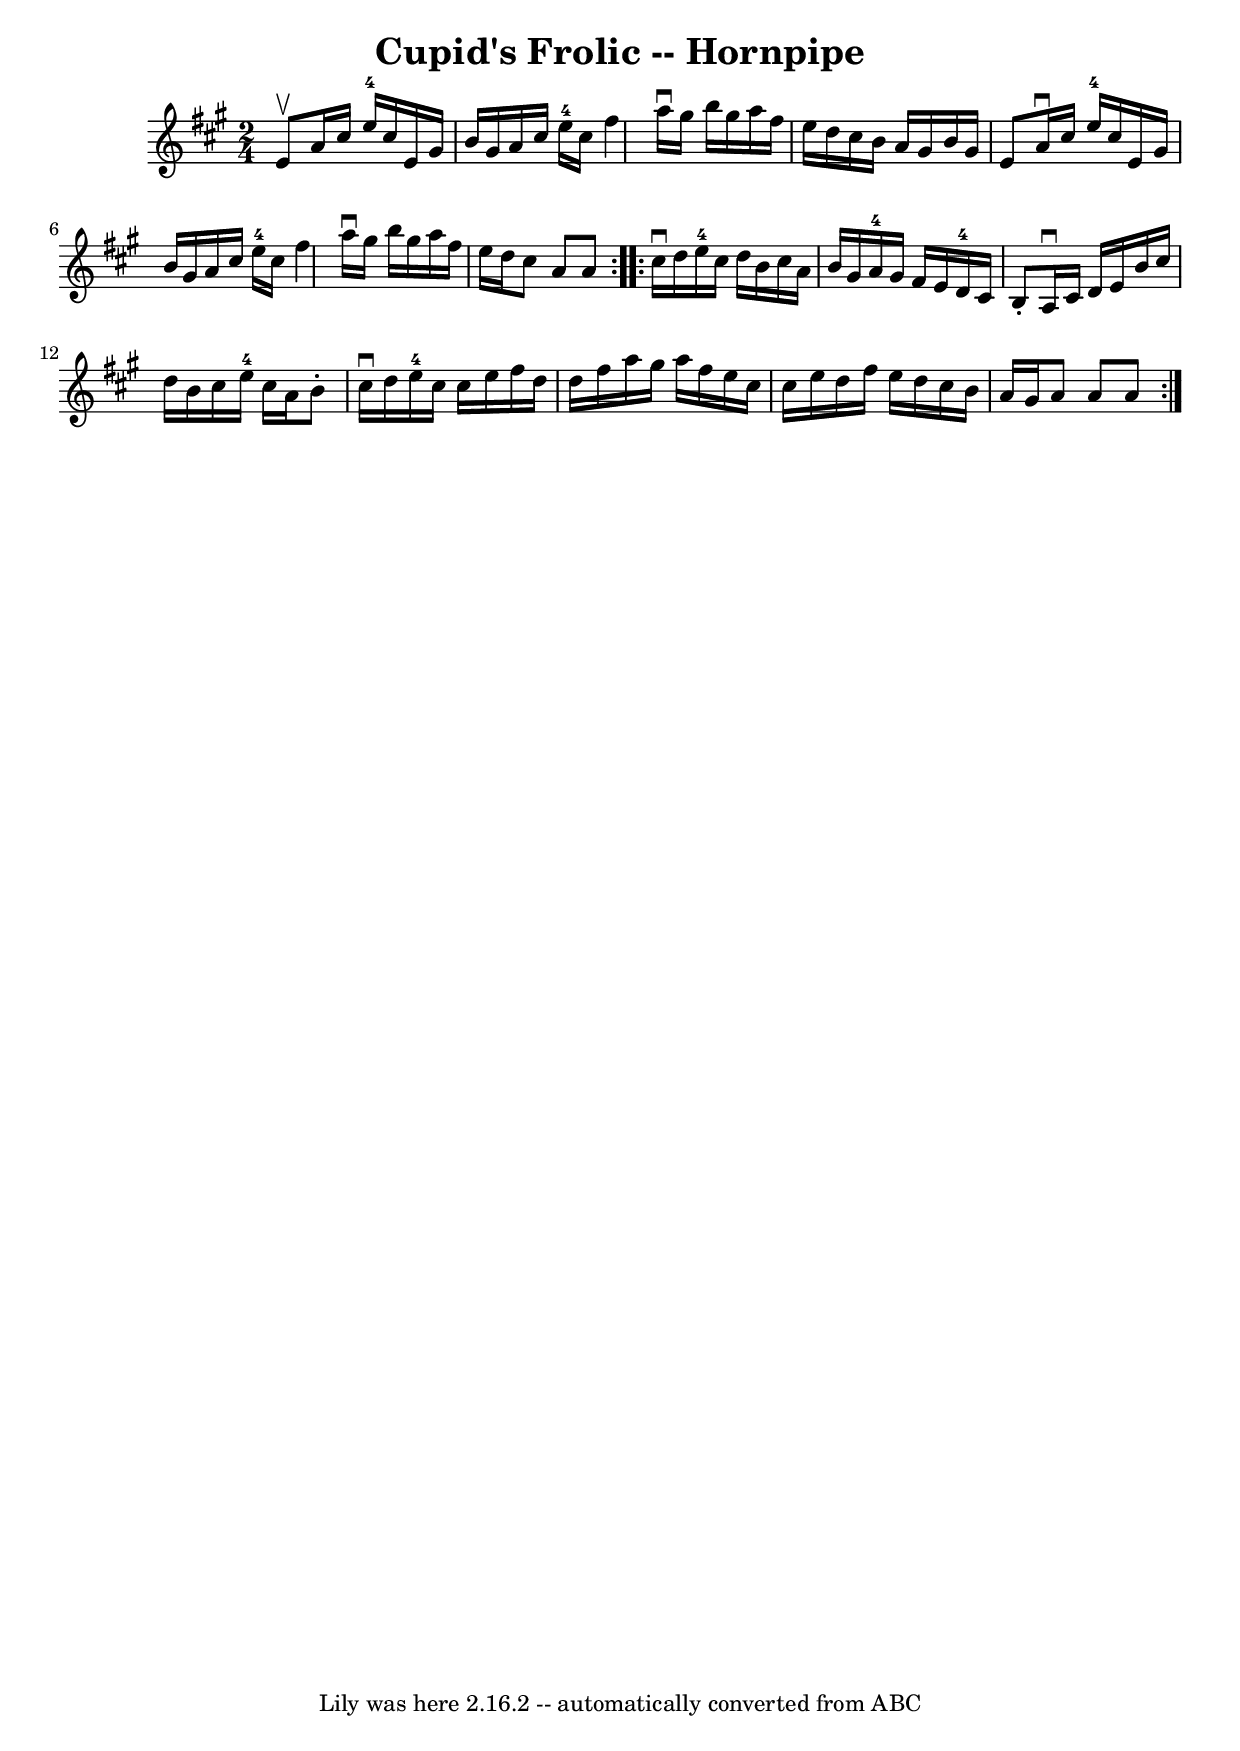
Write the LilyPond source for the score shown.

\version "2.7.40"
\include "Mammoth.ily"
\header {
	book = "Cole's 1000 Fiddle Tunes"
	crossRefNumber = "1"
	footnotes = ""
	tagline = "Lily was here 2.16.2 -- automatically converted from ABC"
	title = "Cupid's Frolic -- Hornpipe"
}
voicedefault =  {
\set Score.defaultBarType = "empty"

\repeat volta 2 {
\time 2/4 \key a \major e'8^\upbow |
 a'16 cis''16 e''16-4  
 cis''16 e'16 gis'16 b'16 gis'16  |
 a'16 cis''16    
e''16-4 cis''16 fis''4  |
 a''16^\downbow gis''16 b''16   
 gis''16 a''16 fis''16 e''16 d''16  |
 cis''16 b'16    
a'16 gis'16 b'16 gis'16 e'8  |
 a'16^\downbow cis''16  
 e''16-4 cis''16 e'16 gis'16 b'16 gis'16  |
 a'16    
cis''16 e''16-4 cis''16 fis''4  |
 a''16^\downbow gis''16 
 b''16 gis''16 a''16 fis''16 e''16 d''16  |
 cis''8    
a'8 a'8  }     \repeat volta 2 { cis''16^\downbow d''16  |
   
e''16-4 cis''16 d''16 b'16 cis''16 a'16 b'16 gis'16  
|
 a'16-4 gis'16 fis'16 e'16 d'16-4 cis'16 b8 
-. |
 a16^\downbow cis'16 d'16 e'16 b'16 cis''16    
d''16 b'16  |
 cis''16 e''16-4 cis''16 a'16 b'8 -.   
cis''16^\downbow d''16  |
 e''16-4 cis''16 cis''16    
e''16 fis''16 d''16 d''16 fis''16  |
 a''16 gis''16    
a''16 fis''16 e''16 cis''16 cis''16 e''16  |
 d''16    
fis''16 e''16 d''16 cis''16 b'16 a'16 gis'16  |
 a'8  
 a'8 a'8  }   
}

\score{
    <<

	\context Staff="default"
	{
	    \voicedefault 
	}

    >>
	\layout {
	}
	\midi {}
}
